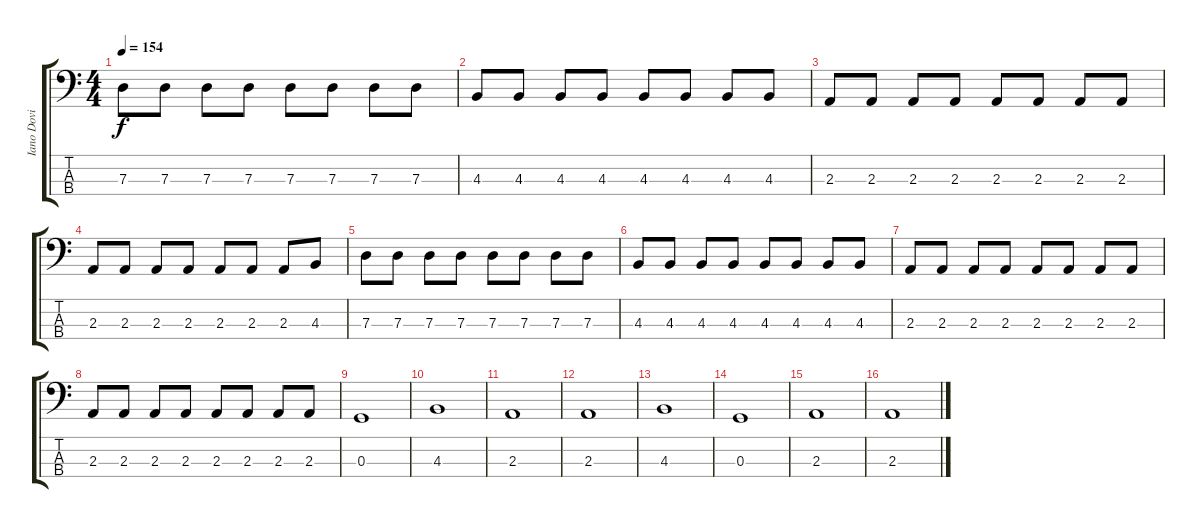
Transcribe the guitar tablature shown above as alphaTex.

\track ("Iano Dovi" "Iano Dovi") {instrument electricbasspick}
\staff {score tabs}
\tuning (F2 C2 G1 C1) {hide}
\ts (4 4)
\tempo 154
\clef f4
\ks c
7.3.8{dy f} 7.3.8 7.3.8 7.3.8 7.3.8 7.3.8 7.3.8 7.3.8 |
4.3.8 4.3.8 4.3.8 4.3.8 4.3.8 4.3.8 4.3.8 4.3.8 |
2.3.8 2.3.8 2.3.8 2.3.8 2.3.8 2.3.8 2.3.8 2.3.8 |
2.3.8 2.3.8 2.3.8 2.3.8 2.3.8 2.3.8 2.3.8 4.3.8 |
7.3.8 7.3.8 7.3.8 7.3.8 7.3.8 7.3.8 7.3.8 7.3.8 |
4.3.8 4.3.8 4.3.8 4.3.8 4.3.8 4.3.8 4.3.8 4.3.8 |
2.3.8 2.3.8 2.3.8 2.3.8 2.3.8 2.3.8 2.3.8 2.3.8 |
2.3.8 2.3.8 2.3.8 2.3.8 2.3.8 2.3.8 2.3.8 2.3.8 |
0.3.1 |
4.3.1 |
2.3.1 |
2.3.1 |
4.3.1 |
0.3.1 |
2.3.1 |
2.3.1
